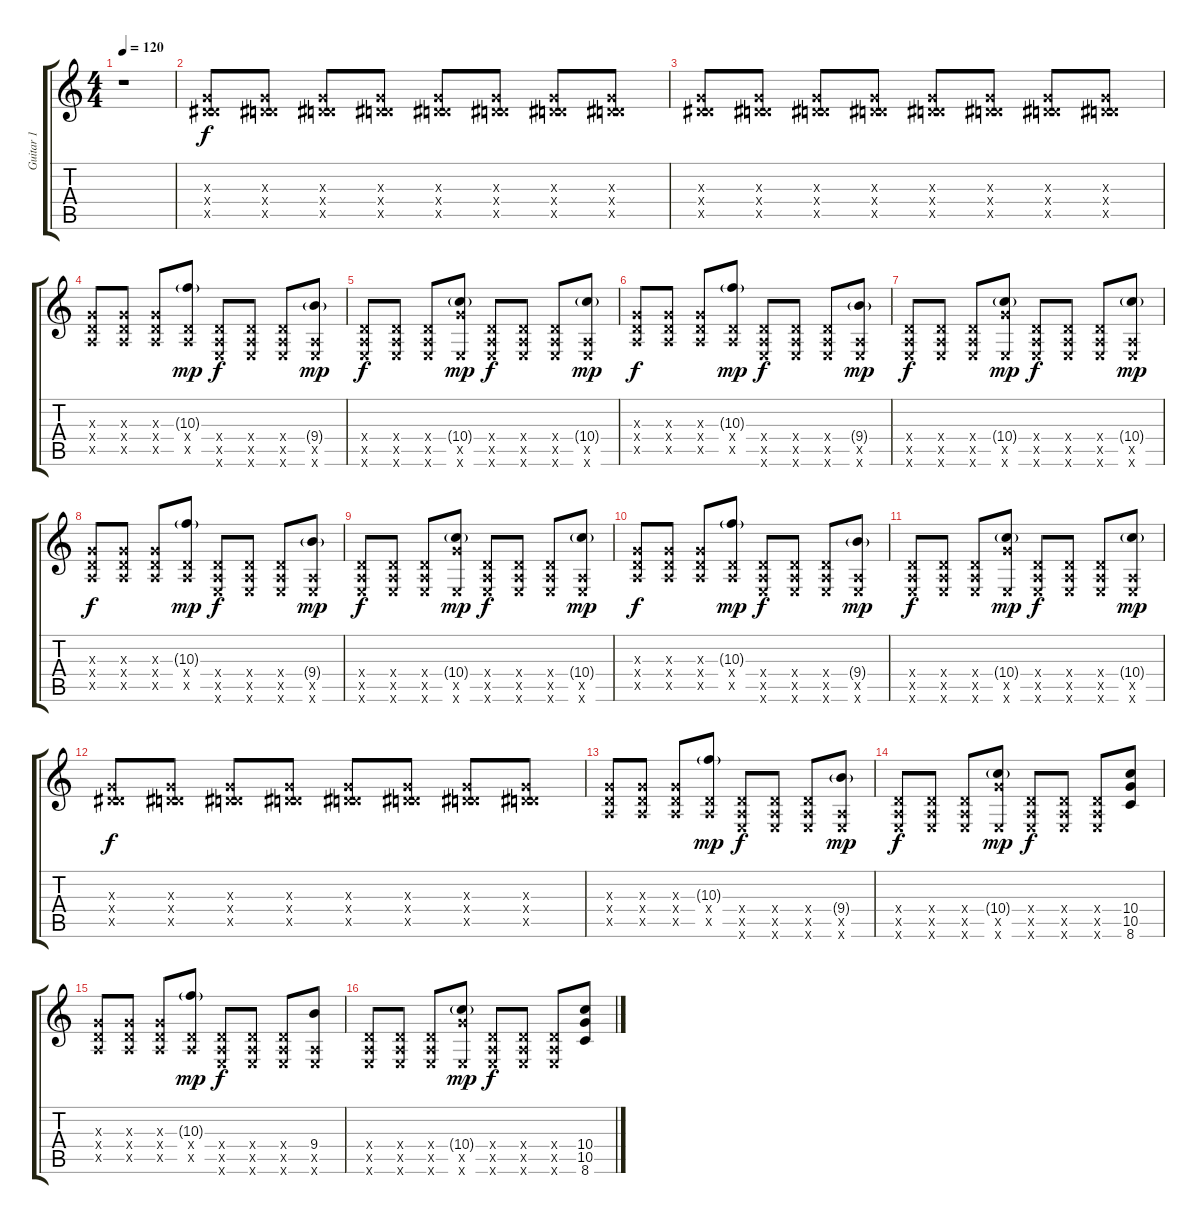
\track ("Guitar 1" "Guitar 1") {instrument distortionguitar}
\staff {score tabs}
\tuning (E4 B3 G3 D3 A2 E2) {hide}
\ts (4 4)
\tempo 120
\clef g2
\ks c
r.1{dy f instrument distortionguitar} |
(0.3{x} 0.4{x} 6.5{x}).8 (0.3{x} 0.4{x} 6.5{x}).8 (0.3{x} 0.4{x} 6.5{x}).8 (0.3{x} 0.4{x} 6.5{x}).8 (0.3{x} 0.4{x} 6.5{x}).8 (0.3{x} 0.4{x} 6.5{x}).8 (0.3{x} 0.4{x} 6.5{x}).8 (0.3{x} 0.4{x} 6.5{x}).8 |
(0.3{x} 0.4{x} 6.5{x}).8 (0.3{x} 0.4{x} 6.5{x}).8 (0.3{x} 0.4{x} 6.5{x}).8 (0.3{x} 0.4{x} 6.5{x}).8 (0.3{x} 0.4{x} 6.5{x}).8 (0.3{x} 0.4{x} 6.5{x}).8 (0.3{x} 0.4{x} 6.5{x}).8 (0.3{x} 0.4{x} 6.5{x}).8 |
(0.3{x} 0.4{x} 0.5{x}).8 (0.3{x} 0.4{x} 0.5{x}).8 (0.3{x} 0.4{x} 0.5{x}).8 (10.3{g} 0.4{x} 0.5{x}).8{dy mp} (0.4{x} 0.5{x} 0.6{x}).8{dy f} (0.4{x} 0.5{x} 0.6{x}).8 (0.4{x} 0.5{x} 0.6{x}).8 (9.4{g} 0.5{x} 0.6{x}).8{dy mp} |
(0.4{x} 0.5{x} 0.6{x}).8{dy f} (0.4{x} 0.5{x} 0.6{x}).8 (0.4{x} 0.5{x} 0.6{x}).8 (10.4{g} 10.5{x} 0.6{x}).8{dy mp} (0.4{x} 0.5{x} 0.6{x}).8{dy f} (0.4{x} 0.5{x} 0.6{x}).8 (0.4{x} 0.5{x} 0.6{x}).8 (10.4{g} 0.5{x} 0.6{x}).8{dy mp} |
(0.3{x} 0.4{x} 0.5{x}).8{dy f} (0.3{x} 0.4{x} 0.5{x}).8 (0.3{x} 0.4{x} 0.5{x}).8 (10.3{g} 0.4{x} 0.5{x}).8{dy mp} (0.4{x} 0.5{x} 0.6{x}).8{dy f} (0.4{x} 0.5{x} 0.6{x}).8 (0.4{x} 0.5{x} 0.6{x}).8 (9.4{g} 0.5{x} 0.6{x}).8{dy mp} |
(0.4{x} 0.5{x} 0.6{x}).8{dy f} (0.4{x} 0.5{x} 0.6{x}).8 (0.4{x} 0.5{x} 0.6{x}).8 (10.4{g} 10.5{x} 0.6{x}).8{dy mp} (0.4{x} 0.5{x} 0.6{x}).8{dy f} (0.4{x} 0.5{x} 0.6{x}).8 (0.4{x} 0.5{x} 0.6{x}).8 (10.4{g} 0.5{x} 0.6{x}).8{dy mp} |
(0.3{x} 0.4{x} 0.5{x}).8{dy f} (0.3{x} 0.4{x} 0.5{x}).8 (0.3{x} 0.4{x} 0.5{x}).8 (10.3{g} 0.4{x} 0.5{x}).8{dy mp} (0.4{x} 0.5{x} 0.6{x}).8{dy f} (0.4{x} 0.5{x} 0.6{x}).8 (0.4{x} 0.5{x} 0.6{x}).8 (9.4{g} 0.5{x} 0.6{x}).8{dy mp} |
(0.4{x} 0.5{x} 0.6{x}).8{dy f} (0.4{x} 0.5{x} 0.6{x}).8 (0.4{x} 0.5{x} 0.6{x}).8 (10.4{g} 10.5{x} 0.6{x}).8{dy mp} (0.4{x} 0.5{x} 0.6{x}).8{dy f} (0.4{x} 0.5{x} 0.6{x}).8 (0.4{x} 0.5{x} 0.6{x}).8 (10.4{g} 0.5{x} 0.6{x}).8{dy mp} |
(0.3{x} 0.4{x} 0.5{x}).8{dy f} (0.3{x} 0.4{x} 0.5{x}).8 (0.3{x} 0.4{x} 0.5{x}).8 (10.3{g} 0.4{x} 0.5{x}).8{dy mp} (0.4{x} 0.5{x} 0.6{x}).8{dy f} (0.4{x} 0.5{x} 0.6{x}).8 (0.4{x} 0.5{x} 0.6{x}).8 (9.4{g} 0.5{x} 0.6{x}).8{dy mp} |
(0.4{x} 0.5{x} 0.6{x}).8{dy f} (0.4{x} 0.5{x} 0.6{x}).8 (0.4{x} 0.5{x} 0.6{x}).8 (10.4{g} 10.5{x} 0.6{x}).8{dy mp} (0.4{x} 0.5{x} 0.6{x}).8{dy f} (0.4{x} 0.5{x} 0.6{x}).8 (0.4{x} 0.5{x} 0.6{x}).8 (10.4{g} 0.5{x} 0.6{x}).8{dy mp} |
(0.3{x} 0.4{x} 6.5{x}).8{dy f} (0.3{x} 0.4{x} 6.5{x}).8 (0.3{x} 0.4{x} 6.5{x}).8 (0.3{x} 0.4{x} 6.5{x}).8 (0.3{x} 0.4{x} 6.5{x}).8 (0.3{x} 0.4{x} 6.5{x}).8 (0.3{x} 0.4{x} 6.5{x}).8 (0.3{x} 0.4{x} 6.5{x}).8 |
(0.3{x} 0.4{x} 0.5{x}).8 (0.3{x} 0.4{x} 0.5{x}).8 (0.3{x} 0.4{x} 0.5{x}).8 (10.3{g} 0.4{x} 0.5{x}).8{dy mp} (0.4{x} 0.5{x} 0.6{x}).8{dy f} (0.4{x} 0.5{x} 0.6{x}).8 (0.4{x} 0.5{x} 0.6{x}).8 (9.4{g} 0.5{x} 0.6{x}).8{dy mp} |
(0.4{x} 0.5{x} 0.6{x}).8{dy f} (0.4{x} 0.5{x} 0.6{x}).8 (0.4{x} 0.5{x} 0.6{x}).8 (10.4{g} 10.5{x} 0.6{x}).8{dy mp} (0.4{x} 0.5{x} 0.6{x}).8{dy f} (0.4{x} 0.5{x} 0.6{x}).8 (0.4{x} 0.5{x} 0.6{x}).8 (10.4 10.5 8.6).8 |
(0.3{x} 0.4{x} 0.5{x}).8 (0.3{x} 0.4{x} 0.5{x}).8 (0.3{x} 0.4{x} 0.5{x}).8 (10.3{g} 0.4{x} 0.5{x}).8{dy mp} (0.4{x} 0.5{x} 0.6{x}).8{dy f} (0.4{x} 0.5{x} 0.6{x}).8 (0.4{x} 0.5{x} 0.6{x}).8 (9.4 0.5{x} 0.6{x}).8 |
(0.4{x} 0.5{x} 0.6{x}).8 (0.4{x} 0.5{x} 0.6{x}).8 (0.4{x} 0.5{x} 0.6{x}).8 (10.4{g} 10.5{x} 0.6{x}).8{dy mp} (0.4{x} 0.5{x} 0.6{x}).8{dy f} (0.4{x} 0.5{x} 0.6{x}).8 (0.4{x} 0.5{x} 0.6{x}).8 (10.4 10.5 8.6).8
